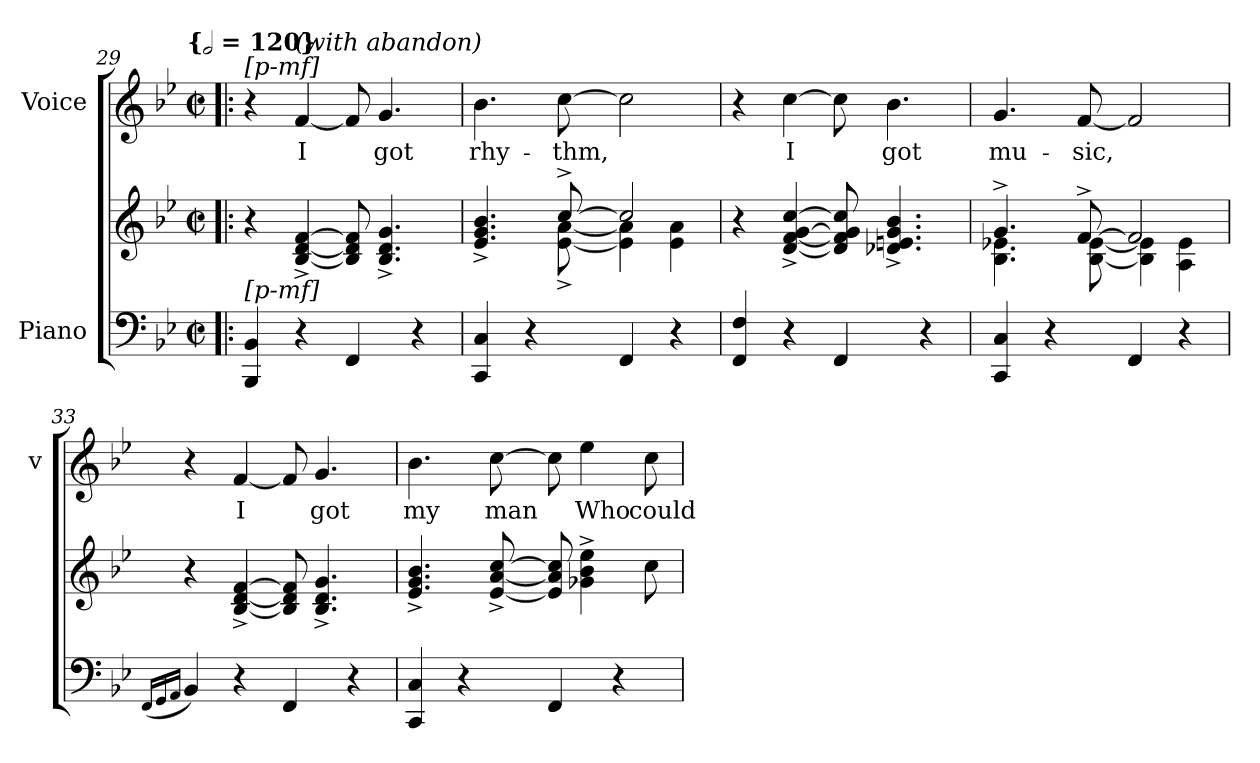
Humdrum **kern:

**kern	**kern	**kern	**text
*part2	*part2	*part1	*part1
*staff3	*staff2	*staff1	*staff1
*I"Piano	*	*I"Voice	*
*	*	*I'v	*
*clefF4	*clefG2	*clefG2	*
*k[b-e-]	*k[b-e-]	*k[b-e-]	*
*B-:	*B-:	*B-:	*
!!LO:TX:omd:t={[half] = 120}
*M2/2	*M2/2	*M2/2	*
*met(c|)	*met(c|)	*met(c|)	*
*MM240	*MM240	*MM160	*
=29!|:	=29!|:	=29!|:	=29!|:
!	!	!LO:TX:a:Bi:t=[p-mf]	!
!	!LO:TX:b:Bi:t=[p-mf]	!	!
4BBB- 4BB-	4r	4r	.
!	!	!LO:TX:a:i:t=(with abandon)	!
4r	[4B-^ [4d^ [4f^	[4f	I
4FF	8B-] 8d] 8f]	8f]	.
.	4.B-^ 4.d^ 4.g^	4.g	got
4r	.	.	.
=30	=30	=30	=30
*	*^	*	*
4CC 4C	4.e-^ 4.g^ 4.b-^	4ryy	4.b-	rhy-
4r	.	8ryy	.	.
.	[8cc^	[8e-^ [8a^	[8cc	-thm,
4FF	2cc]	4e-] 4a]	2cc]	.
4r	.	4e- 4a	.	.
*	*v	*v	*	*
=31	=31	=31	=31
4FF 4F	4r	4r	.
4r	[4d^ [4f^ [4g^ [4cc^	[4cc	I
4FF	8d] 8f] 8g] 8cc]	8cc]	.
.	4.d-X^ 4.en^ 4.g^ 4.b-^	4.b-	got
4r	.	.	.
=32	=32	=32	=32
*	*^	*	*
4CC 4C	4.g^	4.B- 4.e-X	4.g	mu-
4r	.	.	.	.
.	[8f^	[8B- [8e-	[8f	-sic,
4FF	2f]	4B-] 4e-]	2f]	.
4r	.	4A 4e-	.	.
*	*v	*v	*	*
=33	=33	=33	=33
(16qqFF/LL	.	.	.
16qqGG/	.	.	.
16qqAA/JJ	.	.	.
4BB-)	4r	4r	.
4r	[4B-^ [4d^ [4f^	[4f	I
4FF	8B-] 8d] 8f]	8f]	.
.	4.B-^ 4.d^ 4.g^	4.g	got
4r	.	.	.
=34	=34	=34	=34
4CC 4C	4.e-^ 4.g^ 4.b-^	4.b-	my
4r	.	.	.
.	[8e-^ [8a^ [8cc^	[8cc	man
4FF	8e-] 8a] 8cc]	8cc]	.
.	4g-X^ 4b-^ 4ee-^	4ee-	Who
4r	.	.	.
.	8cc	8cc	could
=	=	=	=
*-	*-	*-	*-
